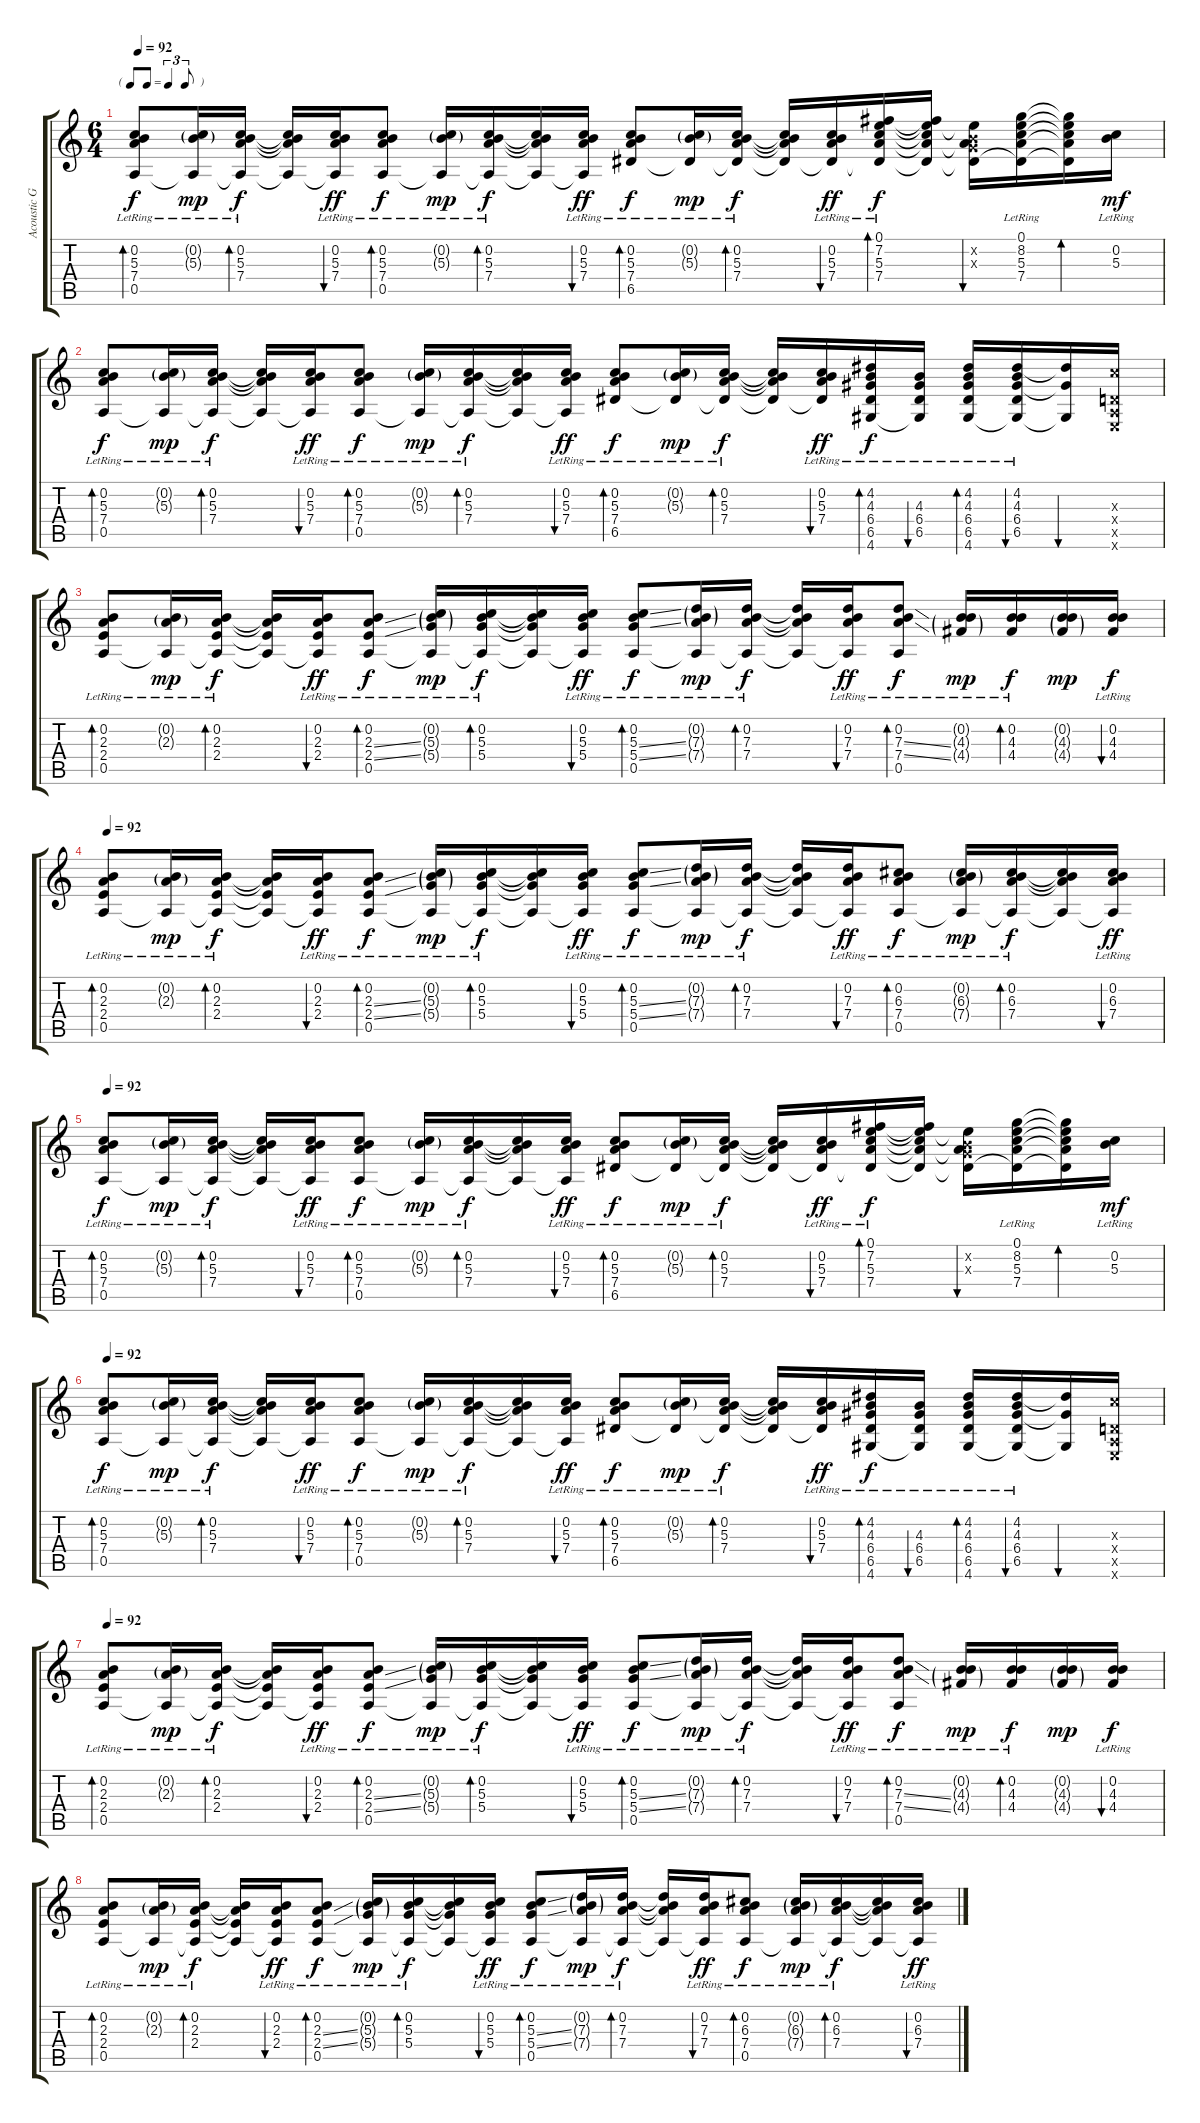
\track ("Acoustic Guitar" "Acoustic G") {instrument acousticguitarsteel}
\staff {score tabs}
\tuning (E4 B3 G3 D3 A2 E2) {hide}
\ts (6 4)
\tf triplet8th
\tempo 92
\clef g2
\ks c
(0.2{lr} 5.3{lr} 7.4{lr} 0.5{lr}).8{bd 60 dy f volume 14} (0.2{g lr} 5.3{g lr} 0.5{t}).16{dy mp} (0.2{lr} 5.3{lr} 7.4{lr} 0.5{t}).16{bd 60 dy f} (0.2{t} 5.3{t} 7.4{t} 0.5{t}).16 (0.2{lr} 5.3{lr} 7.4{lr} 0.5{t}).16{bu 60 dy ff} (0.2{lr} 5.3{lr} 7.4{lr} 0.5{lr}).8{bd 60 dy f} (0.2{g lr} 5.3{g lr} 0.5{t}).16{dy mp} (0.2{lr} 5.3{lr} 7.4{lr} 0.5{t}).16{bd 60 dy f} (0.2{t} 5.3{t} 7.4{t} 0.5{t}).16 (0.2{lr} 5.3{lr} 7.4{lr} 0.5{t}).16{bu 60 dy ff} (0.2{lr} 5.3{lr} 7.4{lr} 6.5{lr}).8{bd 60 dy f} (0.2{g lr} 5.3{g} 6.5{t}).16{dy mp} (0.2{lr} 5.3{lr} 7.4{lr} 6.5{t}).16{bd 60 dy f} (0.2{t} 5.3{t} 7.4{t} 6.5{t}).16 (0.2{lr} 5.3{lr} 7.4{lr} 6.5{t}).16{bu 60 dy ff} (0.1{lr} 7.2{lr} 5.3{lr} 7.4{lr} 6.5{t}).16{bd 60 dy f} (0.1{t} 7.2{t} 5.3{t} 7.4{t} 6.5{t}).16 (0.1{t} 0.2{x} 0.3{x} 7.4{t} 6.5{t}).16{bu 60} (0.1{lr} 8.2 5.3{lr} 7.4{lr} 6.5{t}).16 (0.1{t} 8.2{t} 5.3{t} 7.4{t} 6.5{t}).16{bd 60} (0.2{lr} 5.3{lr}).16{dy mf} |
(0.2{lr} 5.3{lr} 7.4{lr} 0.5{lr}).8{bd 60 dy f volume 14} (0.2{g lr} 5.3{g lr} 0.5{t}).16{dy mp} (0.2{lr} 5.3{lr} 7.4{lr} 0.5{t}).16{bd 60 dy f} (0.2{t} 5.3{t} 7.4{t} 0.5{t}).16 (0.2{lr} 5.3{lr} 7.4{lr} 0.5{t}).16{bu 60 dy ff} (0.2{lr} 5.3{lr} 7.4{lr} 0.5{lr}).8{bd 60 dy f} (0.2{g lr} 5.3{g lr} 0.5{t}).16{dy mp} (0.2{lr} 5.3{lr} 7.4{lr} 0.5{t}).16{bd 60 dy f} (0.2{t} 5.3{t} 7.4{t} 0.5{t}).16 (0.2{lr} 5.3{lr} 7.4{lr} 0.5{t}).16{bu 60 dy ff} (0.2{lr} 5.3{lr} 7.4{lr} 6.5{lr}).8{bd 60 dy f} (0.2{g lr} 5.3{g} 6.5{t}).16{dy mp} (0.2{lr} 5.3{lr} 7.4{lr} 6.5{t}).16{bd 60 dy f} (0.2{t} 5.3{t} 7.4{t} 6.5{t}).16 (0.2{lr} 5.3{lr} 7.4{lr} 6.5{t}).16{bu 60 dy ff} (4.2{lr} 4.3 6.4 6.5{lr} 4.6{lr}).16{bd 60 dy f} (4.3{lr} 6.4{lr} 6.5{lr} 4.6{t}).16{bu 60} (4.2{lr} 4.3{lr} 6.4{lr} 6.5{lr} 4.6{lr}).16{bd 60} (4.2{lr} 4.3 6.4 6.5{lr} 4.6{t}).16{bu 60} (4.2{t} 6.4{t} 4.6{t}).16{bu 30} (5.3{x} 0.4{x} 0.5{x} 0.6{x}).16 |
(0.2{lr} 2.3{lr} 2.4{lr} 0.5{lr}).8{bd 60 volume 14} (0.2{g lr} 2.3{g lr} 0.5{t}).16{dy mp} (0.2{lr} 2.3{lr} 2.4{lr} 0.5{t}).16{bd 60 dy f} (0.2{t} 2.3{t} 2.4{t} 0.5{t}).16 (0.2{lr} 2.3{lr} 2.4{lr} 0.5{t}).16{bu 60 dy ff} (0.2{lr} 2.3{ss} 2.4{ss} 0.5{lr}).8{bd 60 dy f} (0.2{g lr} 5.3{g lr} 5.4{g lr} 0.5{t}).16{dy mp} (0.2{lr} 5.3{lr} 5.4{lr} 0.5{t}).16{bd 60 dy f} (0.2{t} 5.3{t} 5.4{t} 0.5{t}).16 (0.2{lr} 5.3{lr} 5.4{lr} 0.5{t}).16{bu 60 dy ff} (0.2{lr} 5.3{ss} 5.4{ss} 0.5{lr}).8{bd 60 dy f} (0.2{g lr} 7.3{g lr} 7.4{g lr} 0.5{t}).16{dy mp} (0.2{lr} 7.3{lr} 7.4{lr} 0.5{t}).16{bd 60 dy f} (0.2{t} 7.3{t} 7.4{t} 0.5{t}).16 (0.2{lr} 7.3{lr} 7.4{lr} 0.5{t}).16{bu 60 dy ff} (0.2{lr} 7.3{ss} 7.4{ss} 0.5{lr}).8{bd 60 dy f} (0.2{g lr} 4.3{g lr} 4.4{g lr}).16{dy mp} (0.2{lr} 4.3{lr} 4.4{lr}).16{bd 60 dy f} (0.2{g} 4.3{g} 4.4{g}).16{dy mp} (0.2{lr} 4.3{lr} 4.4{lr}).16{bu 60 dy f} |
\tempo 92
(0.2{lr} 2.3{lr} 2.4{lr} 0.5{lr}).8{bd 60 volume 14} (0.2{g lr} 2.3{g lr} 0.5{t}).16{dy mp} (0.2{lr} 2.3{lr} 2.4{lr} 0.5{t}).16{bd 60 dy f} (0.2{t} 2.3{t} 2.4{t} 0.5{t}).16 (0.2{lr} 2.3{lr} 2.4{lr} 0.5{t}).16{bu 60 dy ff} (0.2{lr} 2.3{ss} 2.4{ss} 0.5{lr}).8{bd 60 dy f} (0.2{g lr} 5.3{g lr} 5.4{g lr} 0.5{t}).16{dy mp} (0.2{lr} 5.3{lr} 5.4{lr} 0.5{t}).16{bd 60 dy f} (0.2{t} 5.3{t} 5.4{t} 0.5{t}).16 (0.2{lr} 5.3{lr} 5.4{lr} 0.5{t}).16{bu 60 dy ff} (0.2{lr} 5.3{ss} 5.4{ss} 0.5{lr}).8{bd 60 dy f} (0.2{g lr} 7.3{g lr} 7.4{g lr} 0.5{t}).16{dy mp} (0.2{lr} 7.3{lr} 7.4{lr} 0.5{t}).16{bd 60 dy f} (0.2{t} 7.3{t} 7.4{t} 0.5{t}).16 (0.2{lr} 7.3{lr} 7.4{lr} 0.5{t}).16{bu 60 dy ff} (0.2{lr} 6.3 7.4 0.5{lr}).8{bd 60 dy f} (0.2{g lr} 6.3{g lr} 7.4{g lr} 0.5{t}).16{dy mp} (0.2{lr} 6.3{lr} 7.4{lr} 0.5{t}).16{bd 60 dy f} (0.2{t} 6.3{t} 7.4{t} 0.5{t}).16 (0.2{lr} 6.3{lr} 7.4{lr} 0.5{t}).16{bu 60 dy ff} |
\tempo 92
(0.2{lr} 5.3{lr} 7.4{lr} 0.5{lr}).8{bd 60 dy f volume 14} (0.2{g lr} 5.3{g lr} 0.5{t}).16{dy mp} (0.2{lr} 5.3{lr} 7.4{lr} 0.5{t}).16{bd 60 dy f} (0.2{t} 5.3{t} 7.4{t} 0.5{t}).16 (0.2{lr} 5.3{lr} 7.4{lr} 0.5{t}).16{bu 60 dy ff} (0.2{lr} 5.3{lr} 7.4{lr} 0.5{lr}).8{bd 60 dy f} (0.2{g lr} 5.3{g lr} 0.5{t}).16{dy mp} (0.2{lr} 5.3{lr} 7.4{lr} 0.5{t}).16{bd 60 dy f} (0.2{t} 5.3{t} 7.4{t} 0.5{t}).16 (0.2{lr} 5.3{lr} 7.4{lr} 0.5{t}).16{bu 60 dy ff} (0.2{lr} 5.3{lr} 7.4{lr} 6.5{lr}).8{bd 60 dy f} (0.2{g lr} 5.3{g} 6.5{t}).16{dy mp} (0.2{lr} 5.3{lr} 7.4{lr} 6.5{t}).16{bd 60 dy f} (0.2{t} 5.3{t} 7.4{t} 6.5{t}).16 (0.2{lr} 5.3{lr} 7.4{lr} 6.5{t}).16{bu 60 dy ff} (0.1{lr} 7.2{lr} 5.3{lr} 7.4{lr} 6.5{t}).16{bd 60 dy f} (0.1{t} 7.2{t} 5.3{t} 7.4{t} 6.5{t}).16 (0.1{t} 0.2{x} 0.3{x} 7.4{t} 6.5{t}).16{bu 60} (0.1{lr} 8.2 5.3{lr} 7.4{lr} 6.5{t}).16 (0.1{t} 8.2{t} 5.3{t} 7.4{t} 6.5{t}).16{bd 60} (0.2{lr} 5.3{lr}).16{dy mf} |
\tempo 92
(0.2{lr} 5.3{lr} 7.4{lr} 0.5{lr}).8{bd 60 dy f volume 14} (0.2{g lr} 5.3{g lr} 0.5{t}).16{dy mp} (0.2{lr} 5.3{lr} 7.4{lr} 0.5{t}).16{bd 60 dy f} (0.2{t} 5.3{t} 7.4{t} 0.5{t}).16 (0.2{lr} 5.3{lr} 7.4{lr} 0.5{t}).16{bu 60 dy ff} (0.2{lr} 5.3{lr} 7.4{lr} 0.5{lr}).8{bd 60 dy f} (0.2{g lr} 5.3{g lr} 0.5{t}).16{dy mp} (0.2{lr} 5.3{lr} 7.4{lr} 0.5{t}).16{bd 60 dy f} (0.2{t} 5.3{t} 7.4{t} 0.5{t}).16 (0.2{lr} 5.3{lr} 7.4{lr} 0.5{t}).16{bu 60 dy ff} (0.2{lr} 5.3{lr} 7.4{lr} 6.5{lr}).8{bd 60 dy f} (0.2{g lr} 5.3{g} 6.5{t}).16{dy mp} (0.2{lr} 5.3{lr} 7.4{lr} 6.5{t}).16{bd 60 dy f} (0.2{t} 5.3{t} 7.4{t} 6.5{t}).16 (0.2{lr} 5.3{lr} 7.4{lr} 6.5{t}).16{bu 60 dy ff} (4.2{lr} 4.3 6.4 6.5{lr} 4.6{lr}).16{bd 60 dy f} (4.3{lr} 6.4{lr} 6.5{lr} 4.6{t}).16{bu 60} (4.2{lr} 4.3{lr} 6.4{lr} 6.5{lr} 4.6{lr}).16{bd 60} (4.2{lr} 4.3 6.4 6.5{lr} 4.6{t}).16{bu 60} (4.2{t} 6.4{t} 4.6{t}).16{bu 30} (5.3{x} 0.4{x} 0.5{x} 0.6{x}).16 |
\tempo 92
(0.2{lr} 2.3{lr} 2.4{lr} 0.5{lr}).8{bd 60 volume 14} (0.2{g lr} 2.3{g lr} 0.5{t}).16{dy mp} (0.2{lr} 2.3{lr} 2.4{lr} 0.5{t}).16{bd 60 dy f} (0.2{t} 2.3{t} 2.4{t} 0.5{t}).16 (0.2{lr} 2.3{lr} 2.4{lr} 0.5{t}).16{bu 60 dy ff} (0.2{lr} 2.3{ss} 2.4{ss} 0.5{lr}).8{bd 60 dy f} (0.2{g lr} 5.3{g lr} 5.4{g lr} 0.5{t}).16{dy mp} (0.2{lr} 5.3{lr} 5.4{lr} 0.5{t}).16{bd 60 dy f} (0.2{t} 5.3{t} 5.4{t} 0.5{t}).16 (0.2{lr} 5.3{lr} 5.4{lr} 0.5{t}).16{bu 60 dy ff} (0.2{lr} 5.3{ss} 5.4{ss} 0.5{lr}).8{bd 60 dy f} (0.2{g lr} 7.3{g lr} 7.4{g lr} 0.5{t}).16{dy mp} (0.2{lr} 7.3{lr} 7.4{lr} 0.5{t}).16{bd 60 dy f} (0.2{t} 7.3{t} 7.4{t} 0.5{t}).16 (0.2{lr} 7.3{lr} 7.4{lr} 0.5{t}).16{bu 60 dy ff} (0.2{lr} 7.3{ss} 7.4{ss} 0.5{lr}).8{bd 60 dy f} (0.2{g lr} 4.3{g lr} 4.4{g lr}).16{dy mp} (0.2{lr} 4.3{lr} 4.4{lr}).16{bd 60 dy f} (0.2{g} 4.3{g} 4.4{g}).16{dy mp} (0.2{lr} 4.3{lr} 4.4{lr}).16{bu 60 dy f} |
(0.2{lr} 2.3{lr} 2.4{lr} 0.5{lr}).8{bd 60 volume 14} (0.2{g lr} 2.3{g lr} 0.5{t}).16{dy mp} (0.2{lr} 2.3{lr} 2.4{lr} 0.5{t}).16{bd 60 dy f} (0.2{t} 2.3{t} 2.4{t} 0.5{t}).16 (0.2{lr} 2.3{lr} 2.4{lr} 0.5{t}).16{bu 60 dy ff} (0.2{lr} 2.3{ss} 2.4{ss} 0.5{lr}).8{bd 60 dy f} (0.2{g lr} 5.3{g lr} 5.4{g lr} 0.5{t}).16{dy mp} (0.2{lr} 5.3{lr} 5.4{lr} 0.5{t}).16{bd 60 dy f} (0.2{t} 5.3{t} 5.4{t} 0.5{t}).16 (0.2{lr} 5.3{lr} 5.4{lr} 0.5{t}).16{bu 60 dy ff} (0.2{lr} 5.3{ss} 5.4{ss} 0.5{lr}).8{bd 60 dy f} (0.2{g lr} 7.3{g lr} 7.4{g lr} 0.5{t}).16{dy mp} (0.2{lr} 7.3{lr} 7.4{lr} 0.5{t}).16{bd 60 dy f} (0.2{t} 7.3{t} 7.4{t} 0.5{t}).16 (0.2{lr} 7.3{lr} 7.4{lr} 0.5{t}).16{bu 60 dy ff} (0.2{lr} 6.3 7.4 0.5{lr}).8{bd 60 dy f} (0.2{g lr} 6.3{g lr} 7.4{g lr} 0.5{t}).16{dy mp} (0.2{lr} 6.3{lr} 7.4{lr} 0.5{t}).16{bd 60 dy f} (0.2{t} 6.3{t} 7.4{t} 0.5{t}).16 (0.2{lr} 6.3{lr} 7.4{lr} 0.5{t}).16{bu 60 dy ff}
